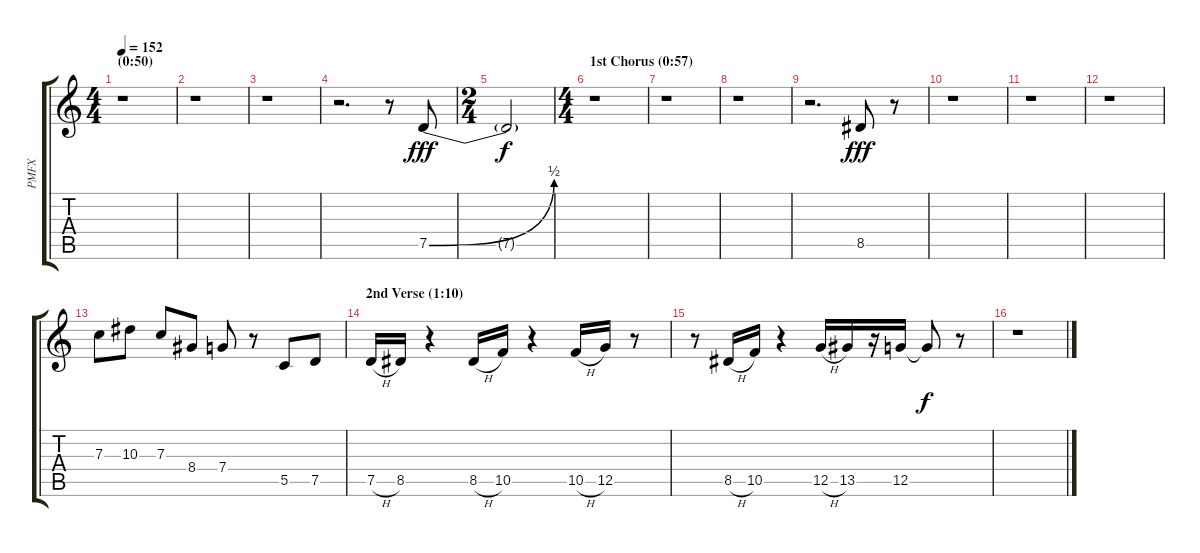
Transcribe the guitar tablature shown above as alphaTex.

\track ("PMFX" "PMFX") {instrument electricguitarjazz}
\staff {score tabs}
\tuning (D4 A3 F3 C3 G2 C2) {hide}
\ts (4 4)
\section ("" "(0:50)")
\tempo 152
\clef g2
\ks c
r.1{dy fff} |
r.1 |
r.1 |
r.2{d} r.8 7.5{be (bend 0 0 60 2)}.8{volume 16 instrument distortionguitar} |
\ts (2 4)
7.5{t}.2{dy f} |
\ts (4 4)
\section ("" "1st Chorus (0:57)")
r.1 |
r.1 |
r.1 |
r.2{d} 8.5.8{dy fff volume 16 instrument distortionguitar} r.8 |
r.1 |
r.1 |
r.1 |
7.3.8{volume 16 instrument distortionguitar} 10.3.8 7.3.8 8.4.8 7.4.8 r.8 5.5.8 7.5.8 |
\section ("" "2nd Verse (1:10)")
7.5{h}.16{volume 16 instrument distortionguitar} 8.5.16 r.4 8.5{h}.16 10.5.16 r.4 10.5{h}.16 12.5.16 r.8 |
r.8{volume 16 instrument distortionguitar} 8.5{h}.16 10.5.16 r.4 12.5{h}.16 13.5.16 r.16 12.5.16 12.5{t}.8{dy f} r.8 |
r.1
